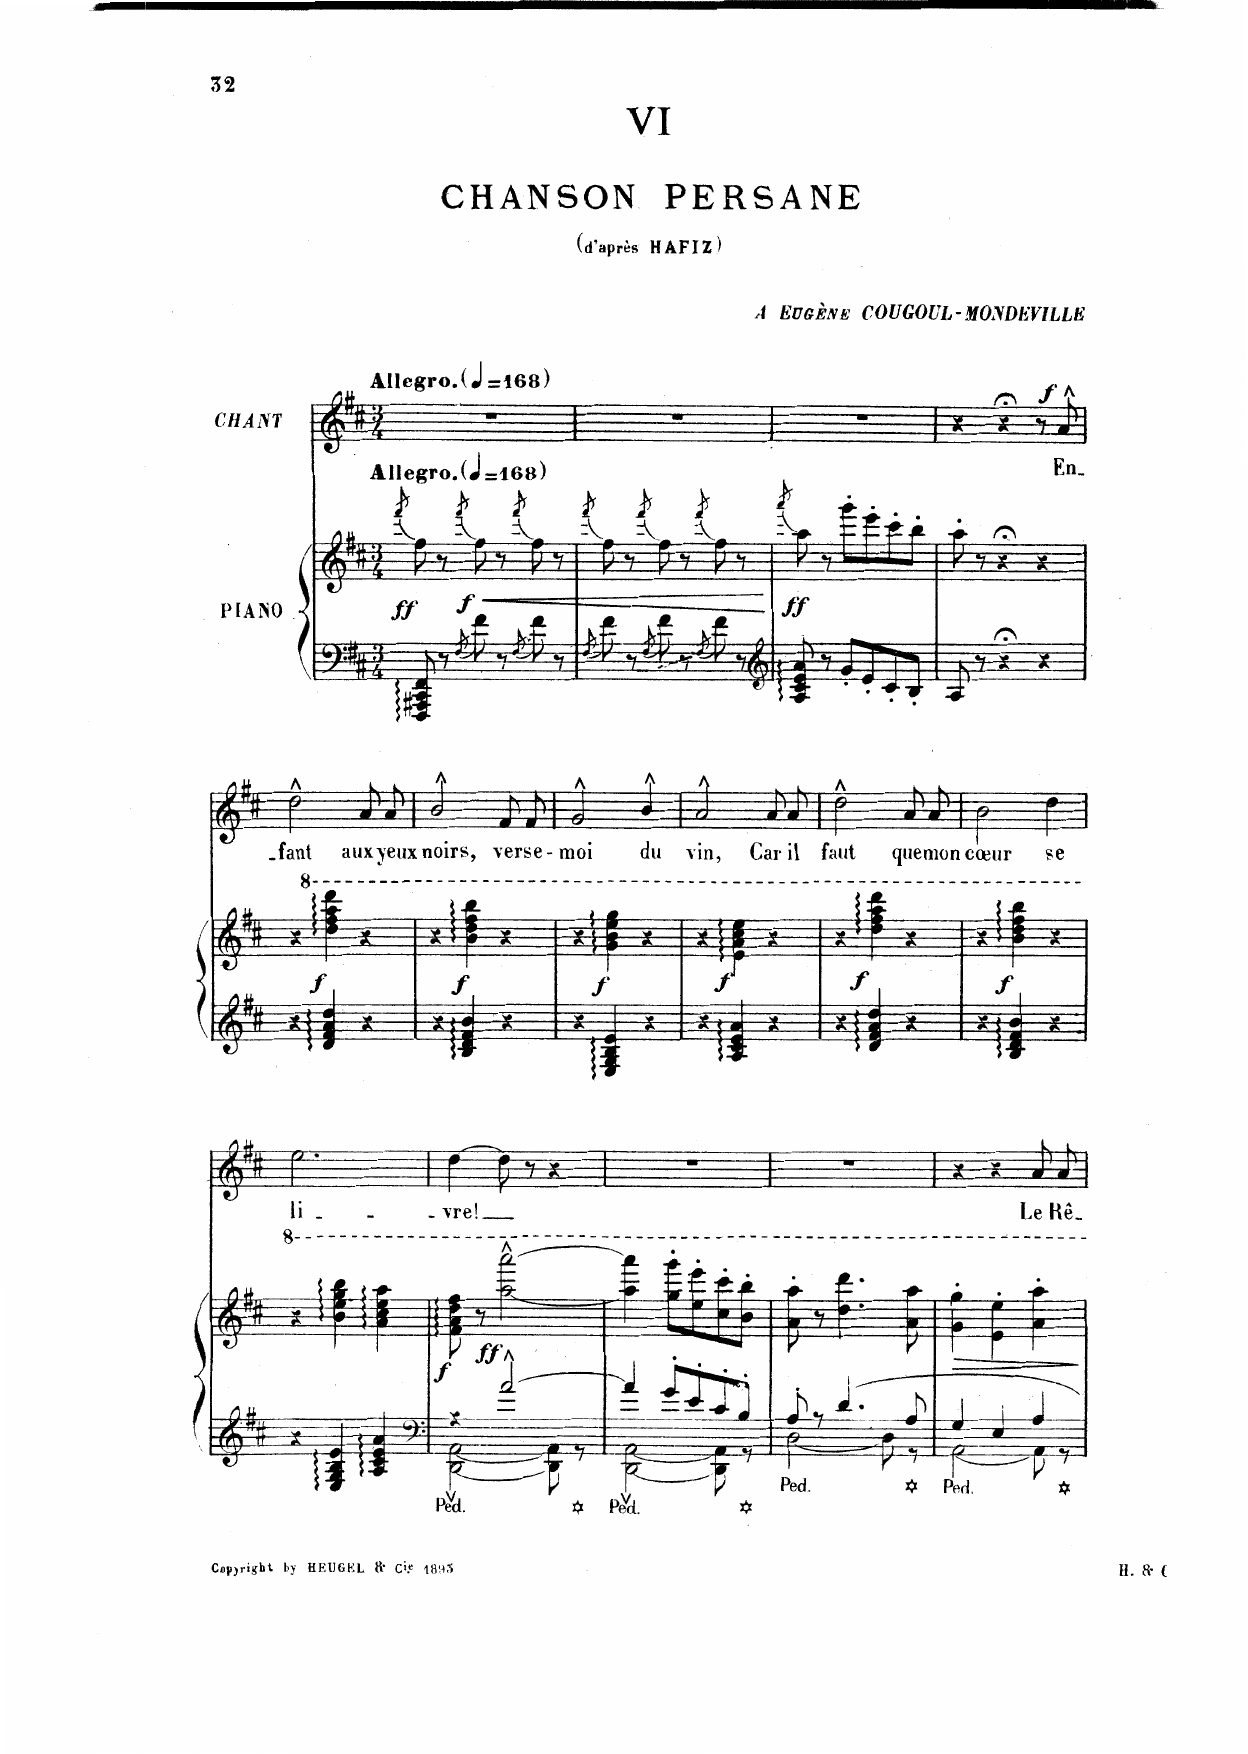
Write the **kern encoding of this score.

**kern	**kern	**dynam	**kern	**text	**dynam
*part2	*part2	*part2	*part1	*part1	*part1
*staff3	*staff2	*staff2/3	*staff1	*staff1	*staff1
*I"Piano	*	*	*I"Chant Voice	*	*
*I'Pno	*	*	*	*	*
*clefF4	*clefG2	*	*clefG2	*	*
*k[f#c#]	*k[f#c#]	*	*k[f#c#]	*	*
*M3/4	*M3/4	*	*M3/4	*	*
*MM168	*MM168	*	*MM168	*	*
=1	=1	=1	=1	=1	=1
.	(8qfff#/	.	.	.	.
!	!	!	!LO:TX:a:B:t=Allegro	!	!
!	!LO:TX:a:B:t=Allegro	!	!	!	!
!	!	!LO:DY:b	!	!	!
8FFF#/ 8AAA#X/ 8CC#/ 8FF#/	8ff#\)	ff	2.r	.	.
8r	8r	.	.	.	.
8qF#/	(8qfff#/	.	.	.	.
!	!	!LO:DY:b	!	!	!
8f#\	8ff#\)	f	.	.	.
8r	8r	.	.	.	.
8qF#/	(8qfff#/	.	.	.	.
8f#\	8ff#\)	.	.	.	.
8r	8r	.	.	.	.
=2	=2	=2	=2	=2	=2
8qF#/	(8qfff#/	.	.	.	.
8f#\	8ff#\)	.	2.r	.	.
8r	8r	.	.	.	.
8qF#/	(8qfff#/	.	.	.	.
8f#\	8ff#\)	.	.	.	.
8r	8r	.	.	.	.
8qF#/	(8qfff#/	.	.	.	.
8f#\	8ff#\)	.	.	.	.
8r	8r	.	.	.	.
=3	=3	=3	=3	=3	=3
*clefG2	*	*	*	*	*
.	(8qaaa/	.	.	.	.
!	!	!LO:DY:b	!	!	!
8A/ 8c#/ 8e/ 8a/	8aa\)	ff	2.r	.	.
8r	8r	.	.	.	.
8g'/L	8ggg'\L	.	.	.	.
8e'/	8eee'\	.	.	.	.
8c#'/	8ccc#'\	.	.	.	.
8B'/J	8bb'\J	.	.	.	.
=4	=4	=4	=4	=4	=4
8A/	8aa'\	.	4r	.	.
8r	8r	.	.	.	.
4r;<	4r;<	.	4r;<	.	.
4r	4r	.	8r	.	.
!	!	!	!	!	!LO:DY:a
.	.	.	8a^^/	En-	f
=5	=5	=5	=5	=5	=5
4r	4r	.	2dd^^\	-- fant	.
!	!	!LO:DY:b	!	!	!
4d/ 4f#/ 4a/ 4dd/	4ddd\ 4fff#\ 4aaa\ 4dddd\	f	.	.	.
4r	4r	.	8a/L	aux	.
.	.	.	8a/J	yeux	.
=6	=6	=6	=6	=6	=6
4r	4r	.	2b^^/	noirs,	.
!	!	!LO:DY:b	!	!	!
4B/ 4d/ 4f#/ 4b/	4bb\ 4ddd\ 4fff#\ 4bbb\	f	.	.	.
4r	4r	.	8f#/L	ver-	.
.	.	.	8f#/J	-se-	.
=7	=7	=7	=7	=7	=7
4r	4r	.	2g^^/	-moi	.
!	!	!LO:DY:b	!	!	!
4E/ 4G/ 4B/ 4e/	4gg\ 4bb\ 4eee\ 4ggg\	f	.	.	.
4r	4r	.	4b^^/	du	.
=8	=8	=8	=8	=8	=8
4r	4r	.	2a^^/	vin,	.
!	!	!LO:DY:b	!	!	!
4A/ 4c#/ 4e/ 4a/	4ee\ 4aa\ 4ccc#\ 4eee\	f	.	.	.
4r	4r	.	8a/L	Car	.
.	.	.	8a/J	il	.
=9	=9	=9	=9	=9	=9
4r	4r	.	2dd^^\	faut	.
!	!	!LO:DY:b	!	!	!
4d/ 4f#/ 4a/ 4dd/	4ddd\ 4fff#\ 4aaa\ 4dddd\	f	.	.	.
4r	4r	.	8a/L	que	.
.	.	.	8a/J	mon	.
=10	=10	=10	=10	=10	=10
4r	4r	.	2b\	cœur	.
!	!	!LO:DY:b	!	!	!
4B/ 4d/ 4f#/ 4b/	4bb\ 4ddd\ 4fff#\ 4bbb\	f	.	.	.
4r	4r	.	4dd\	se	.
=11	=11	=11	=11	=11	=11
4r	4r	.	2.ee\	li-	.
4E/ 4G/ 4B/ 4e/	4bb\ 4eee\ 4ggg\ 4bbb\	.	.	.	.
4A/ 4c#/ 4e/ 4a/	4aa\ 4ccc#\ 4eee\ 4aaa\	.	.	.	.
=12	=12	=12	=12	=12	=12
*clefF4	*	*	*	*	*
*^	*	*	*	*	*
!	!	!	!LO:DY:b	!	!	!
4r	[2DD\^^ [2AA\^^	8ff#\ 8aa\ 8ddd\ 8fff#\	f	[4dd\	-vre!	.
!	!	!	!LO:DY:b	!	!	!
.	.	8r	ff	.	.	.
[2a^^/	.	[2aaa\^^ [2aaaa\^^	.	8dd\]	.	.
.	.	.	.	8r	.	.
.	8DD\] 8AA\]	.	.	4r	.	.
.	8r	.	.	.	.	.
=13	=13	=13	=13	=13	=13	=13
[2DD\^^ [2AA\^^	4a/]	4aaa\] 4aaaa\]	.	2.r	.	.
.	8g'>/L	8ggg\' 8gggg\'L	.	.	.	.
.	8e'>/	8eee\' 8eeee\'	.	.	.	.
8DD\] 8AA\]	8c#'>/	8ccc#\' 8cccc#\'	.	.	.	.
8r	8B'>/J	8bb\' 8bbb\'J	.	.	.	.
=14	=14	=14	=14	=14	=14	=14
8A'/	[2D\	8aa\' 8aaa\'	.	2.r	.	.
8r	.	8r	.	.	.	.
4.d/	.	4.ddd\ 4.dddd\	.	.	.	.
.	8D\]	.	.	.	.	.
8A/	8r	8aa\ 8aaa\	.	.	.	.
=15	=15	=15	=15	=15	=15	=15
4G/	[2AA\	4gg\' 4ggg\'	.	4r	.	.
4E/	.	4ee\' 4eee\'	.	4r	.	.
4A/	8AA\]	4aa\' 4aaa\'	.	8a/L	Le	.
.	8r	.	.	8a/J	Rê-	.
*v	*v	*	*	*	*	*
=	=	=	=	=	=
*-	*-	*-	*-	*-	*-
